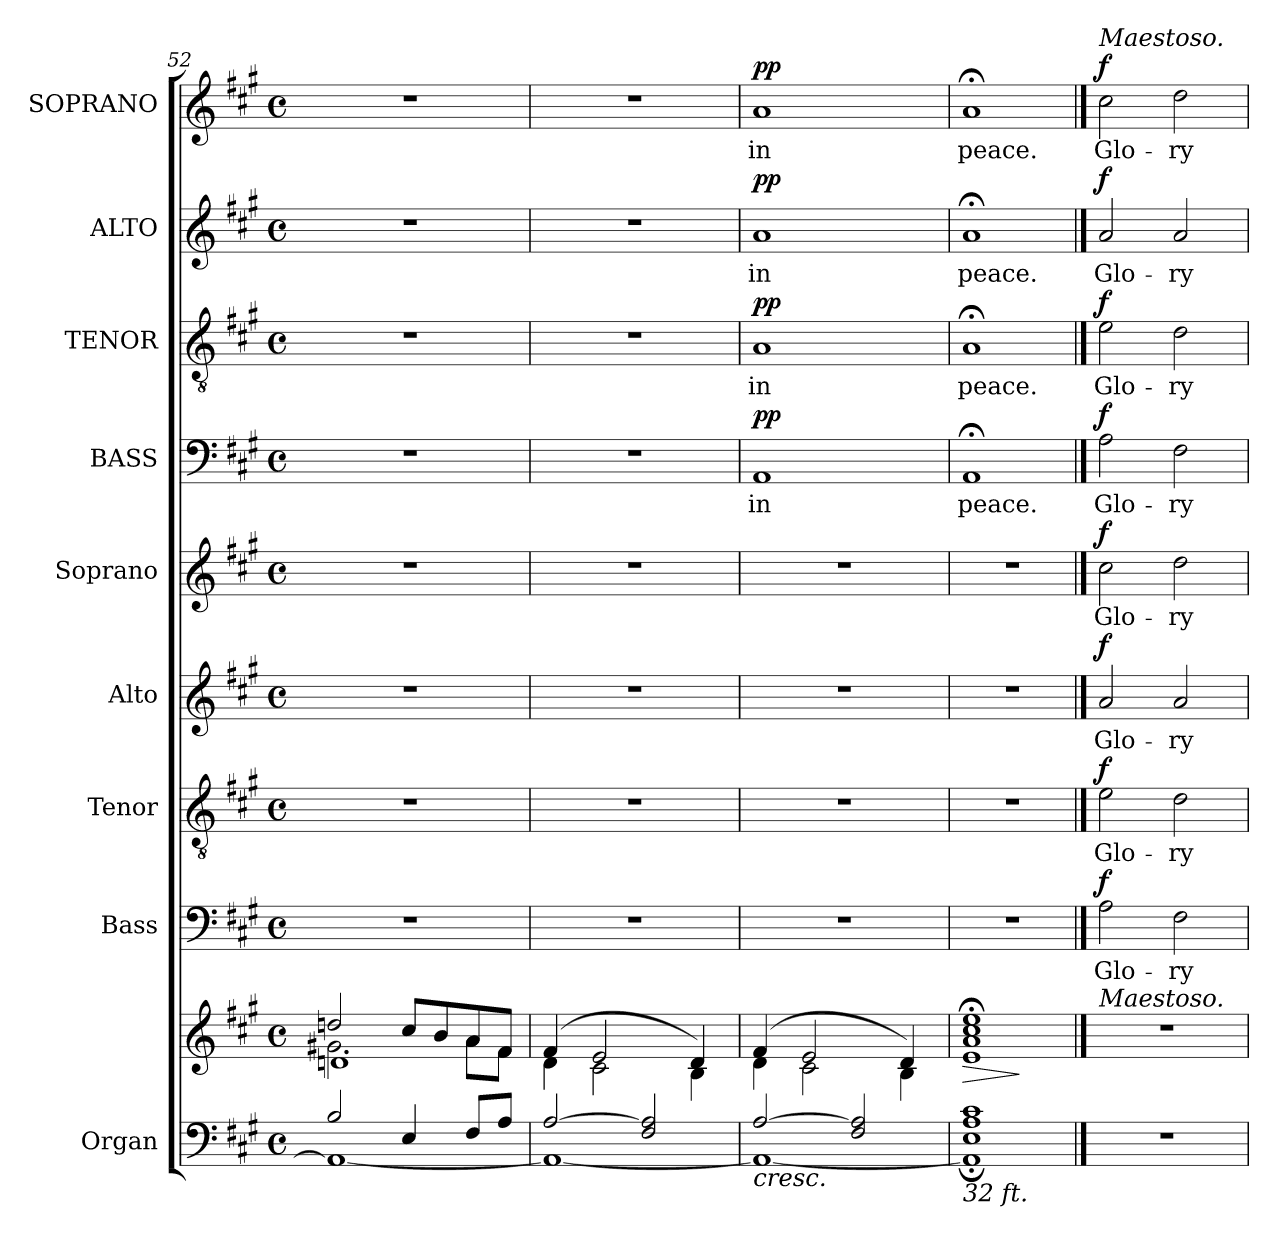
**kern	**kern	**dynam	**kern	**text	**dynam	**kern	**text	**dynam	**kern	**text	**dynam	**kern	**text	**dynam	**kern	**text	**dynam	**kern	**text	**dynam	**kern	**text	**dynam	**kern	**text	**dynam
*part9	*part9	*part9	*part8	*part8	*part8	*part7	*part7	*part7	*part6	*part6	*part6	*part5	*part5	*part5	*part4	*part4	*part4	*part3	*part3	*part3	*part2	*part2	*part2	*part1	*part1	*part1
*staff10	*staff9	*staff9/10	*staff8	*staff8	*staff8	*staff7	*staff7	*staff7	*staff6	*staff6	*staff6	*staff5	*staff5	*staff5	*staff4	*staff4	*staff4	*staff3	*staff3	*staff3	*staff2	*staff2	*staff2	*staff1	*staff1	*staff1
*I"Organ	*	*	*I"Bass	*	*	*I"Tenor	*	*	*I"Alto	*	*	*I"Soprano	*	*	*I"BASS	*	*	*I"TENOR	*	*	*I"ALTO	*	*	*I"SOPRANO	*	*
*I'Org.	*	*	*I'B.	*	*	*I'T.	*	*	*I'A.	*	*	*I'S.	*	*	*I'B.	*	*	*I'T.	*	*	*I'A.	*	*	*I'S.	*	*
*clefF4	*clefG2	*	*clefF4	*	*	*clefGv2	*	*	*clefG2	*	*	*clefG2	*	*	*clefF4	*	*	*clefGv2	*	*	*clefG2	*	*	*clefG2	*	*
*	*	*	*	*	*	*ITrd7c12	*	*	*	*	*	*	*	*	*	*	*	*ITrd7c12	*	*	*	*	*	*	*	*
*k[f#c#g#]	*k[f#c#g#]	*	*k[f#c#g#]	*	*	*k[f#c#g#]	*	*	*k[f#c#g#]	*	*	*k[f#c#g#]	*	*	*k[f#c#g#]	*	*	*k[f#c#g#]	*	*	*k[f#c#g#]	*	*	*k[f#c#g#]	*	*
*A:	*A:	*	*A:	*	*	*A:	*	*	*A:	*	*	*A:	*	*	*A:	*	*	*A:	*	*	*A:	*	*	*A:	*	*
*M4/4	*M4/4	*	*M4/4	*	*	*M4/4	*	*	*M4/4	*	*	*M4/4	*	*	*M4/4	*	*	*M4/4	*	*	*M4/4	*	*	*M4/4	*	*
*met(c)	*met(c)	*	*met(c)	*	*	*met(c)	*	*	*met(c)	*	*	*met(c)	*	*	*met(c)	*	*	*met(c)	*	*	*met(c)	*	*	*met(c)	*	*
=52	=52	=52	=52	=52	=52	=52	=52	=52	=52	=52	=52	=52	=52	=52	=52	=52	=52	=52	=52	=52	=52	=52	=52	=52	=52	=52
*^	*^	*	*	*	*	*	*	*	*	*	*	*	*	*	*	*	*	*	*	*	*	*	*	*	*	*
*	*	*	*^	*	*	*	*	*	*	*	*	*	*	*	*	*	*	*	*	*	*	*	*	*	*	*	*	*
2Bi/	1AAi_	2ddni/	2.g#Xi\	1dni	.	1r	.	.	1r	.	.	1r	.	.	1r	.	.	1r	.	.	1r	.	.	1r	.	.	1r	.	.
4Ei/	.	8cc#i/L	.	.	.	.	.	.	.	.	.	.	.	.	.	.	.	.	.	.	.	.	.	.	.	.	.	.	.
.	.	8bi/	.	.	.	.	.	.	.	.	.	.	.	.	.	.	.	.	.	.	.	.	.	.	.	.	.	.	.
8F#i/L	.	8ai/	8ai\L	.	.	.	.	.	.	.	.	.	.	.	.	.	.	.	.	.	.	.	.	.	.	.	.	.	.
8Ai/J	.	8f#i/J	8f#i\J	.	.	.	.	.	.	.	.	.	.	.	.	.	.	.	.	.	.	.	.	.	.	.	.	.	.
*	*	*	*v	*v	*	*	*	*	*	*	*	*	*	*	*	*	*	*	*	*	*	*	*	*	*	*	*	*	*
=53	=53	=53	=53	=53	=53	=53	=53	=53	=53	=53	=53	=53	=53	=53	=53	=53	=53	=53	=53	=53	=53	=53	=53	=53	=53	=53	=53	=53
[2Ai/	1AAi_	(4f#i/	4di\	.	1r	.	.	1r	.	.	1r	.	.	1r	.	.	1r	.	.	1r	.	.	1r	.	.	1r	.	.
.	.	2ei/	2c#i\	.	.	.	.	.	.	.	.	.	.	.	.	.	.	.	.	.	.	.	.	.	.	.	.	.
2F#i/ 2Ai]	.	.	.	.	.	.	.	.	.	.	.	.	.	.	.	.	.	.	.	.	.	.	.	.	.	.	.	.
.	.	4di/)	4Bi\	.	.	.	.	.	.	.	.	.	.	.	.	.	.	.	.	.	.	.	.	.	.	.	.	.
=54	=54	=54	=54	=54	=54	=54	=54	=54	=54	=54	=54	=54	=54	=54	=54	=54	=54	=54	=54	=54	=54	=54	=54	=54	=54	=54	=54	=54
!	!	!	!	!LO:HP:b=2	!	!	!	!	!	!	!	!	!	!	!	!	!	!	!	!	!	!	!	!	!	!	!	!
!	!	!	!	!	!	!	!	!	!	!	!	!	!	!	!	!	!	!LO:LY:b:color=#000000	!	!	!	!	!	!	!	!	!	!
!	!	!	!	!	!	!	!	!	!	!	!	!	!	!	!	!	!	!	!	!	!LO:LY:b:color=#000000	!	!	!	!	!	!	!
!	!	!	!	!	!	!	!	!	!	!	!	!	!	!	!	!	!	!	!	!	!	!	!	!LO:LY:b:color=#000000	!	!	!	!
!	!	!	!	!	!	!	!	!	!	!	!	!	!	!	!	!	!	!	!	!	!	!	!	!	!	!	!LO:LY:b:color=#000000	!
[2Ai/	1AAi_	(4f#i/	4di\	<	1r	.	.	1r	.	.	1r	.	.	1r	.	.	1AAi	in	pp	1AAi	in	pp	1ai	in	pp	1ai	in	pp
.	.	2ei/	2c#i\	.	.	.	.	.	.	.	.	.	.	.	.	.	.	.	.	.	.	.	.	.	.	.	.	.
2F#i/ 2Ai]	.	.	.	.	.	.	.	.	.	.	.	.	.	.	.	.	.	.	.	.	.	.	.	.	.	.	.	.
.	.	4di/)	4Bi\	.	.	.	.	.	.	.	.	.	.	.	.	.	.	.	.	.	.	.	.	.	.	.	.	.
=55	=55	=55	=55	=55	=55	=55	=55	=55	=55	=55	=55	=55	=55	=55	=55	=55	=55	=55	=55	=55	=55	=55	=55	=55	=55	=55	=55	=55
!	!	!	!	!LO:HP:b	!	!	!	!	!	!	!	!	!	!	!	!	!	!	!	!	!	!	!	!	!	!	!	!
*	*	*v	*v	*	*	*	*	*	*	*	*	*	*	*	*	*	*	*	*	*	*	*	*	*	*	*	*	*
*	*	*^	*	*	*	*	*	*	*	*	*	*	*	*	*	*	*	*	*	*	*	*	*	*	*	*	*
!	!	!	!	!	!	!	!	!	!	!	!	!	!	!	!	!	!	!LO:LY:b:color=#000000	!	!	!	!	!	!	!	!	!	!
*	*	*v	*v	*	*	*	*	*	*	*	*	*	*	*	*	*	*	*	*	*	*	*	*	*	*	*	*	*
*	*	*^	*	*	*	*	*	*	*	*	*	*	*	*	*	*	*	*	*	*	*	*	*	*	*	*	*
!	!	!	!	!	!	!	!	!	!	!	!	!	!	!	!	!	!	!	!	!	!LO:LY:b:color=#000000	!	!	!	!	!	!	!
*	*	*v	*v	*	*	*	*	*	*	*	*	*	*	*	*	*	*	*	*	*	*	*	*	*	*	*	*	*
*	*	*^	*	*	*	*	*	*	*	*	*	*	*	*	*	*	*	*	*	*	*	*	*	*	*	*	*
!	!	!	!	!	!	!	!	!	!	!	!	!	!	!	!	!	!	!	!	!	!	!	!	!LO:LY:b:color=#000000	!	!	!	!
*	*	*v	*v	*	*	*	*	*	*	*	*	*	*	*	*	*	*	*	*	*	*	*	*	*	*	*	*	*
*	*	*^	*	*	*	*	*	*	*	*	*	*	*	*	*	*	*	*	*	*	*	*	*	*	*	*	*
!LO:TX:b:i:t=32 ft.	!	!	!	!	!	!	!	!	!	!	!	!	!	!	!	!	!	!	!	!	!	!	!	!	!	!	!	!
!	!	!	!	!	!	!	!	!	!	!	!	!	!	!	!	!	!	!	!	!	!	!	!	!	!	!	!LO:LY:b:color=#000000	!
*	*	*v	*v	*	*	*	*	*	*	*	*	*	*	*	*	*	*	*	*	*	*	*	*	*	*	*	*	*
1Ei 1Ai 1c#i	1AA;i]	1ei; 1ai; 1cc#i; 1eei;	>	1r	.	.	1r	.	.	1r	.	.	1r	.	.	1AA;i	peace.	.	1AA;i	peace.	.	1a;i	peace.	.	1a;i	peace.	.
*v	*v	*	*	*	*	*	*	*	*	*	*	*	*	*	*	*	*	*	*	*	*	*	*	*	*	*	*
.	.	] [	.	.	.	.	.	.	.	.	.	.	.	.	.	.	.	.	.	.	.	.	.	.	.	.
!!LO:LB:g=z
==56	==56	==56	==56	==56	==56	==56	==56	==56	==56	==56	==56	==56	==56	==56	==56	==56	==56	==56	==56	==56	==56	==56	==56	==56	==56	==56
!	!	!	!	!LO:LY:b:color=#000000	!	!	!	!	!	!	!	!	!	!	!	!	!	!	!	!	!	!	!	!	!	!
!	!	!	!	!	!	!	!LO:LY:b:color=#000000	!	!	!	!	!	!	!	!	!	!	!	!	!	!	!	!	!	!	!
!	!	!	!	!	!	!	!	!	!	!LO:LY:b:color=#000000	!	!	!	!	!	!	!	!	!	!	!	!	!	!	!	!
!	!	!	!	!	!	!	!	!	!	!	!	!	!LO:LY:b:color=#000000	!	!	!	!	!	!	!	!	!	!	!	!	!
!	!	!	!	!	!	!	!	!	!	!	!	!	!	!	!	!LO:LY:b:color=#000000	!	!	!	!	!	!	!	!	!	!
!	!	!	!	!	!	!	!	!	!	!	!	!	!	!	!	!	!	!	!LO:LY:b:color=#000000	!	!	!	!	!	!	!
!	!	!	!	!	!	!	!	!	!	!	!	!	!	!	!	!	!	!	!	!	!	!LO:LY:b:color=#000000	!	!	!	!
!	!	!	!	!	!	!	!	!	!	!	!	!	!	!	!	!	!	!	!	!	!	!	!	!LO:TX:a:i:t=Maestoso.	!	!
!	!LO:TX:a:i:t=Maestoso.	!	!	!	!	!	!	!	!	!	!	!	!	!	!	!	!	!	!	!	!	!	!	!	!	!
!	!	!	!	!	!	!	!	!	!	!	!	!	!	!	!	!	!	!	!	!	!	!	!	!	!LO:LY:b:color=#000000	!
1r	1r	.	2Ai\	Glo-	f	2Ei\	Glo-	f	2ai/	Glo-	f	2cc#i\	Glo-	f	2Ai\	Glo-	f	2Ei\	Glo-	f	2ai/	Glo-	f	2cc#i\	Glo-	f
!	!	!	!	!LO:LY:b:color=#000000	!	!	!	!	!	!	!	!	!	!	!	!	!	!	!	!	!	!	!	!	!	!
!	!	!	!	!	!	!	!LO:LY:b:color=#000000	!	!	!	!	!	!	!	!	!	!	!	!	!	!	!	!	!	!	!
!	!	!	!	!	!	!	!	!	!	!LO:LY:b:color=#000000	!	!	!	!	!	!	!	!	!	!	!	!	!	!	!	!
!	!	!	!	!	!	!	!	!	!	!	!	!	!LO:LY:b:color=#000000	!	!	!	!	!	!	!	!	!	!	!	!	!
!	!	!	!	!	!	!	!	!	!	!	!	!	!	!	!	!LO:LY:b:color=#000000	!	!	!	!	!	!	!	!	!	!
!	!	!	!	!	!	!	!	!	!	!	!	!	!	!	!	!	!	!	!LO:LY:b:color=#000000	!	!	!	!	!	!	!
!	!	!	!	!	!	!	!	!	!	!	!	!	!	!	!	!	!	!	!	!	!	!LO:LY:b:color=#000000	!	!	!	!
!	!	!	!	!	!	!	!	!	!	!	!	!	!	!	!	!	!	!	!	!	!	!	!	!	!LO:LY:b:color=#000000	!
.	.	.	2F#i\	-ry	.	2Di\	-ry	.	2ai/	-ry	.	2ddi\	-ry	.	2F#i\	-ry	.	2Di\	-ry	.	2ai/	-ry	.	2ddi\	-ry	.
=	=	=	=	=	=	=	=	=	=	=	=	=	=	=	=	=	=	=	=	=	=	=	=	=	=	=
*-	*-	*-	*-	*-	*-	*-	*-	*-	*-	*-	*-	*-	*-	*-	*-	*-	*-	*-	*-	*-	*-	*-	*-	*-	*-	*-
